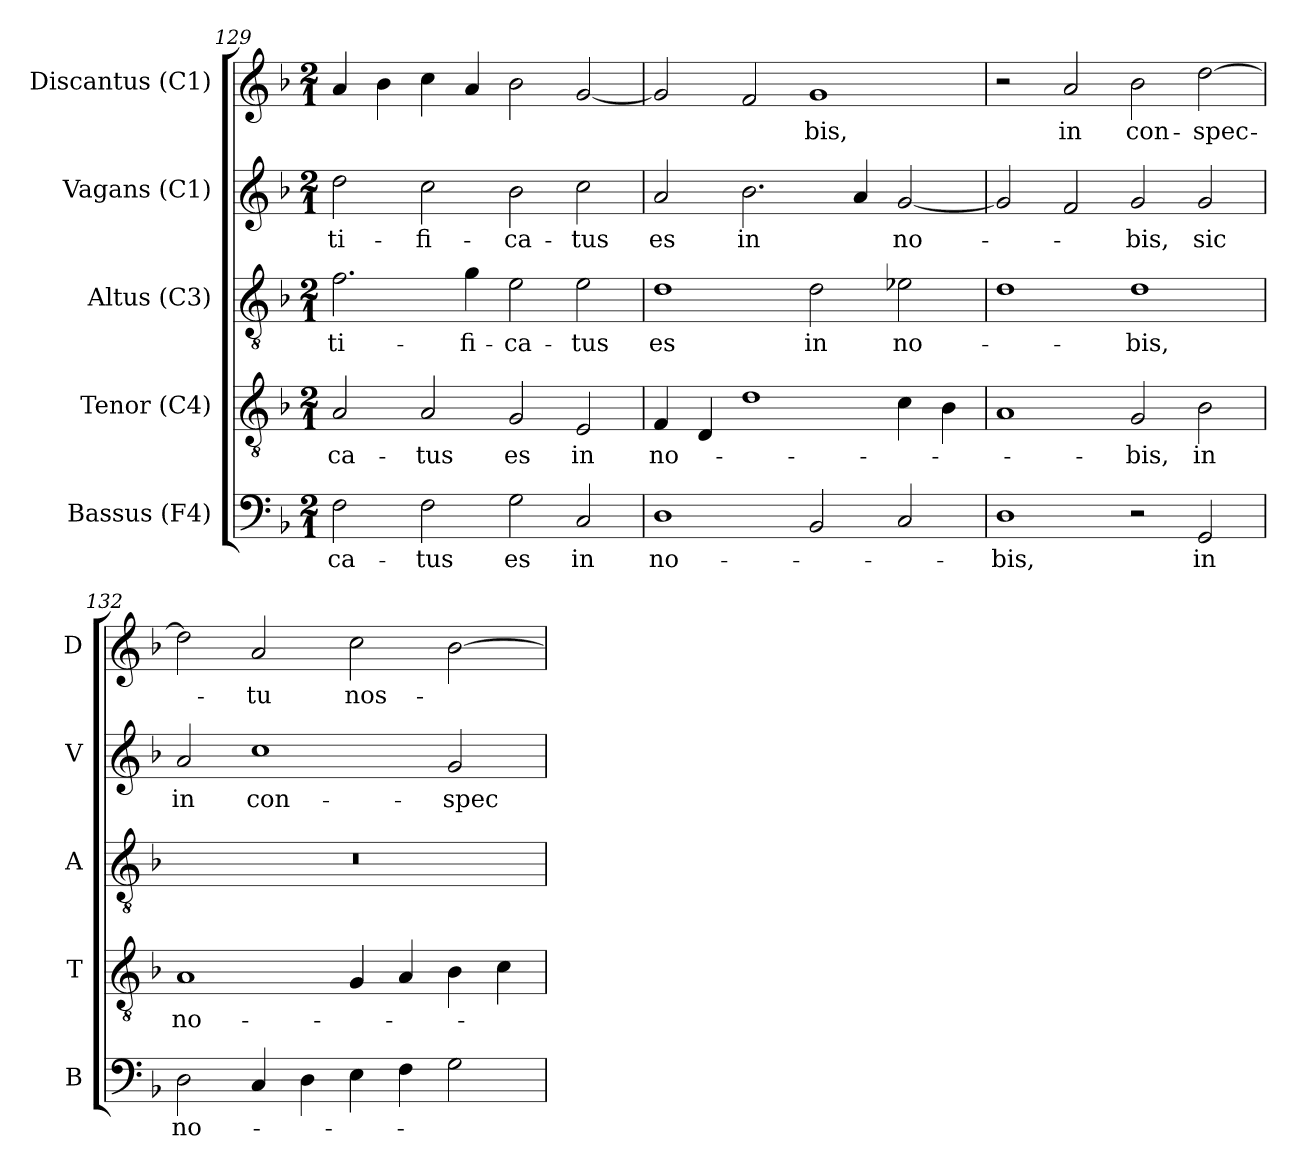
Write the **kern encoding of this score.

**kern	**text	**kern	**text	**kern	**text	**kern	**text	**kern	**text
*part5	*part5	*part4	*part4	*part3	*part3	*part2	*part2	*part1	*part1
*staff5	*staff5	*staff4	*staff4	*staff3	*staff3	*staff2	*staff2	*staff1	*staff1
*I"Bassus (F4)	*	*I"Tenor (C4)	*	*I"Altus (C3)	*	*I"Vagans (C1)	*	*I"Discantus (C1)	*
*I'B	*	*I'T	*	*I'A	*	*I'V	*	*I'D	*
!!LO:LB:g=z
*clefF4	*	*clefGv2	*	*clefGv2	*	*clefG2	*	*clefG2	*
*k[b-]	*	*k[b-]	*	*k[b-]	*	*k[b-]	*	*k[b-]	*
*F:	*	*F:	*	*F:	*	*F:	*	*F:	*
*M2/1	*	*M2/1	*	*M2/1	*	*M2/1	*	*M2/1	*
=129	=129	=129	=129	=129	=129	=129	=129	=129	=129
!	!LO:LY:b:color=#000000	!	!	!	!	!	!	!	!
!	!	!	!LO:LY:b:color=#000000	!	!	!	!	!	!
!	!	!	!	!	!LO:LY:b:color=#000000	!	!	!	!
!	!	!	!	!	!	!	!LO:LY:b:color=#000000	!	!
2Fi\	-ca-	2Ai/	-ca-	2.fi\	-ti-	2ddi\	-ti-	4ai/	.
.	.	.	.	.	.	.	.	4b-i\	.
!	!LO:LY:b:color=#000000	!	!	!	!	!	!	!	!
!	!	!	!LO:LY:b:color=#000000	!	!	!	!	!	!
!	!	!	!	!	!	!	!LO:LY:b:color=#000000	!	!
2Fi\	-tus	2Ai/	-tus	.	.	2cci\	-fi-	4cci\	.
!	!	!	!	!	!LO:LY:b:color=#000000	!	!	!	!
.	.	.	.	4gi\	-fi-	.	.	4ai/	.
!	!LO:LY:b:color=#000000	!	!	!	!	!	!	!	!
!	!	!	!LO:LY:b:color=#000000	!	!	!	!	!	!
!	!	!	!	!	!LO:LY:b:color=#000000	!	!	!	!
!	!	!	!	!	!	!	!LO:LY:b:color=#000000	!	!
2Gi\	es	2Gi/	es	2ei\	-ca-	2b-i\	-ca-	2b-i\	.
!	!LO:LY:b:color=#000000	!	!	!	!	!	!	!	!
!	!	!	!LO:LY:b:color=#000000	!	!	!	!	!	!
!	!	!	!	!	!LO:LY:b:color=#000000	!	!	!	!
!	!	!	!	!	!	!	!LO:LY:b:color=#000000	!	!
2Ci/	in	2Ei/	in	2ei\	-tus	2cci\	-tus	[2gi/	.
=130	=130	=130	=130	=130	=130	=130	=130	=130	=130
!	!LO:LY:b:color=#000000	!	!	!	!	!	!	!	!
!	!	!	!LO:LY:b:color=#000000	!	!	!	!	!	!
!	!	!	!	!	!LO:LY:b:color=#000000	!	!	!	!
!	!	!	!	!	!	!	!LO:LY:b:color=#000000	!	!
1Di	no-	4Fi/	no-	1di	es	2ai/	es	2gi/]	.
.	.	4Di/	.	.	.	.	.	.	.
!	!	!	!	!	!	!	!LO:LY:b:color=#000000	!	!
.	.	1di	.	.	.	2.b-i\	in	2fi/	.
!	!	!	!	!	!LO:LY:b:color=#000000	!	!	!	!
!	!	!	!	!	!	!	!	!	!LO:LY:b:color=#000000
2BB-i/	.	.	.	2di\	in	.	.	1gi	-bis,
.	.	.	.	.	.	4ai/	.	.	.
!	!	!	!	!	!LO:LY:b:color=#000000	!	!	!	!
!	!	!	!	!	!	!	!LO:LY:b:color=#000000	!	!
2Ci/	.	4ci\	.	2e-i\	no-	[2gi/	no-	.	.
.	.	4B-i\	.	.	.	.	.	.	.
=131	=131	=131	=131	=131	=131	=131	=131	=131	=131
!	!LO:LY:b:color=#000000	!	!	!	!	!	!	!	!
1Di	-bis,	1Ai	.	1di	.	2gi/]	.	2r	.
!	!	!	!	!	!	!	!	!	!LO:LY:b:color=#000000
.	.	.	.	.	.	2fi/	.	2ai/	in
!	!	!	!LO:LY:b:color=#000000	!	!	!	!	!	!
!	!	!	!	!	!LO:LY:b:color=#000000	!	!	!	!
!	!	!	!	!	!	!	!LO:LY:b:color=#000000	!	!
!	!	!	!	!	!	!	!	!	!LO:LY:b:color=#000000
2r	.	2Gi/	-bis,	1di	-bis,	2gi/	-bis,	2b-i\	con-
!	!LO:LY:b:color=#000000	!	!	!	!	!	!	!	!
!	!	!	!LO:LY:b:color=#000000	!	!	!	!	!	!
!	!	!	!	!	!	!	!LO:LY:b:color=#000000	!	!
!	!	!	!	!	!	!	!	!	!LO:LY:b:color=#000000
2GGi/	in	2B-i\	in	.	.	2gi/	sic	[2ddi\	-spec-
=132	=132	=132	=132	=132	=132	=132	=132	=132	=132
!	!LO:LY:b:color=#000000	!	!	!	!	!	!	!	!
!	!	!	!LO:LY:b:color=#000000	!LO:N:vis=1	!	!	!	!	!
!	!	!	!	!	!	!	!LO:LY:b:color=#000000	!	!
2Di\	no-	1Ai	no-	0r	.	2ai/	in	2ddi\]	.
!	!	!	!	!	!	!	!LO:LY:b:color=#000000	!	!
!	!	!	!	!	!	!	!	!	!LO:LY:b:color=#000000
4Ci/	.	.	.	.	.	1cci	con-	2ai/	-tu
4Di\	.	.	.	.	.	.	.	.	.
!	!	!	!	!	!	!	!	!	!LO:LY:b:color=#000000
4Ei\	.	4Gi/	.	.	.	.	.	2cci\	nos-
4Fi\	.	4Ai/	.	.	.	.	.	.	.
!	!	!	!	!	!	!	!LO:LY:b:color=#000000	!	!
2Gi\	.	4B-i\	.	.	.	2gi/	-spec-	[2b-i\	.
.	.	4ci\	.	.	.	.	.	.	.
=	=	=	=	=	=	=	=	=	=
*-	*-	*-	*-	*-	*-	*-	*-	*-	*-
